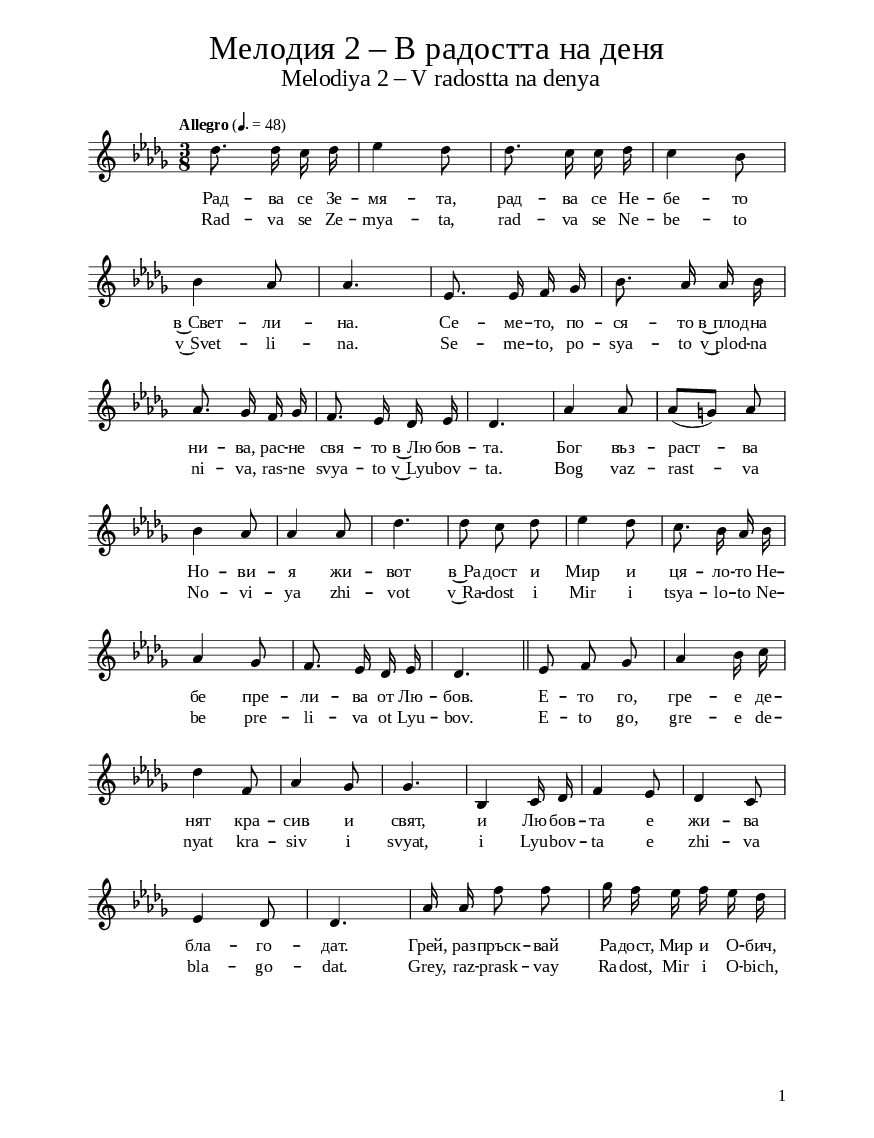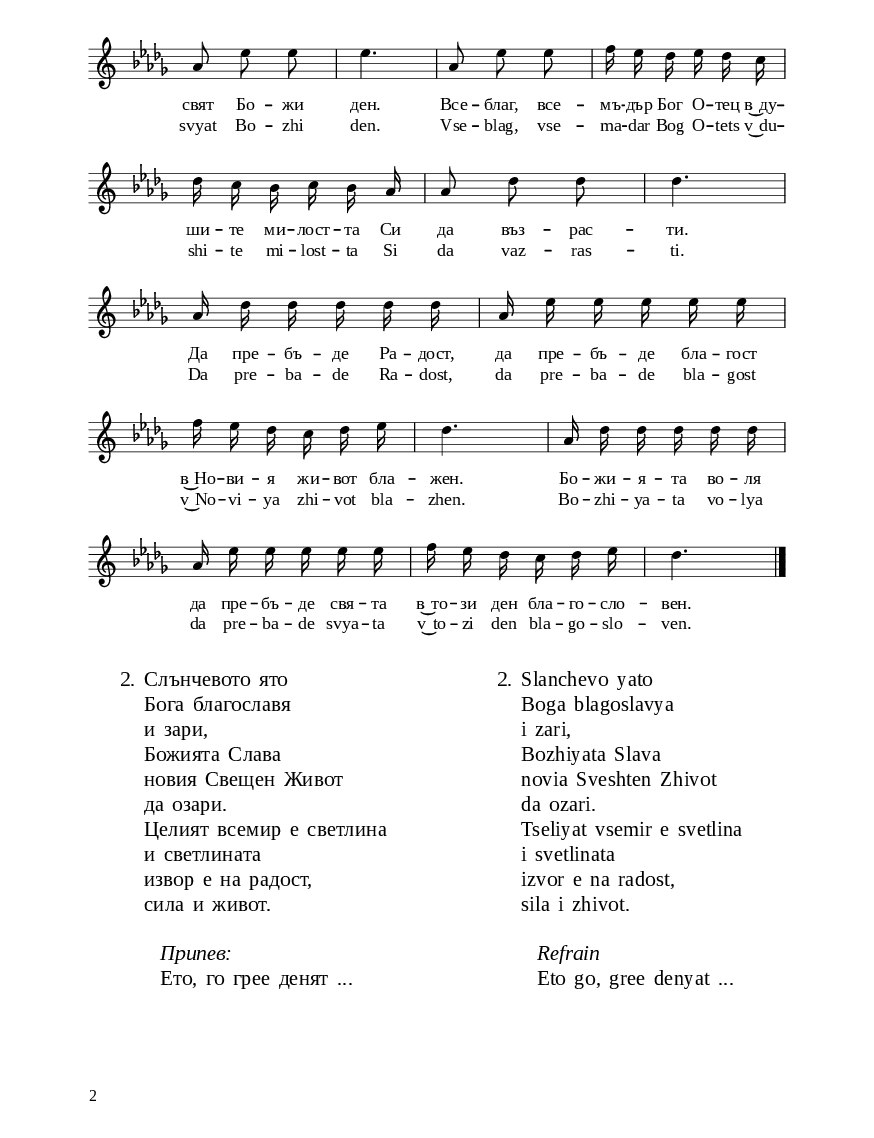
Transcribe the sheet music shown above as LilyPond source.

\version "2.24.0"

% include paper part and global functions
\include "include/globals.ily"

\bookpart {
  \include "include/bookpart-paper.ily"
  \score {
    \include "include/score-layout.ily"

    \new Voice \absolute {
      \clef treble
      \key des \major
      \time 3/8
      \tempoFunc "Allegro" 4. "48"
      \autoBeamOff
      des''8. des''16 c''16 des''16
      | % 2
      es''4 des''8 | % 3
      des''8. c''16 c''16 des''16
      | % 4
      c''4 bes'8 \break | % 5
      bes'4  as'8 | % 6
      as'4. | % 7
      es'8.  es'16  f'16  ges'16  | % 8
      bes'8.  as'16  as'16 bes'16 \break | % 9
      as'8.  ges'16  f'16  ges'16 |

      f'8.  es'16  des'16  es'16 | % 11
      des'4. | % 12
      as'4  as'8   | % 13
      as'8 [(  g'8 )]  as'8 \break| % 14
      bes'4  as'8  | % 15
      as'4  as'8 | % 16
      des''4.  | % 17
      des''8 c''8 des''8 | % 18
      es''4 des''8 | % 19
      c''8. bes'16  as'16 bes'16 \break |

      as'4  ges'8  | % 21
      f'8.  es'16  des'16  es'16 | % 22
      des'4. \bar "||"
      es'8  f'8  ges'8 | % 24
      as'4 bes'16 c''16 \break | % 25
      des''4  f'8 | % 26
      as'4  ges'8 | % 27
      ges'4. | % 28
      bes4  c'16  des'16   | % 29
      f'4  es'8  |
      des'4  c'8  \break | % 31
      es'4  des'8 | % 32
      des'4. | % 33
      as'16  as'16 f''8 f''8 | % 34
      ges''16 f''16 es''16 f''16
      es''16 des''16 \break  | % 35
      as'8 es''8 es''8 | % 36
      es''4.  | % 37
      as'8 es''8 es''8   | % 38
      f''16 es''16 des''16 es''16
      des''16 c''16 \break| % 39
      des''16 c''16 bes'16 c''16
      bes'16  as'16 |
      as'8 des''8 des''8 | % 41
      des''4. \break | % 42
      as'16 des''16 des''16 des''16
      des''16 des''16  | % 43
      as'16 es''16 es''16 es''16
      es''16 es''16 \break | % 44
      f''16 es''16 des''16 c''16
      des''16 es''16 | % 45
      des''4. | % 46
      as'16 des''16 des''16 des''16
      des''16 des''16 \break | % 47
      as'16 es''16 es''16 es''16
      es''16 es''16 | % 48
      f''16 es''16 des''16 c''16
      des''16 es''16 | % 49
      des''4. \bar "|."
    }

    \addlyrics {
      Рад -- ва се Зе -- мя -- та, рад --
      ва се Не -- бе -- то в~Свет -- ли
      -- на. Се -- ме -- то, по -- ся -- то
      в~плод -- на ни -- ва, рас -- не
      свя -- то в~Лю -- бов -- та. Бог
      въз -- раст -- ва Но -- ви -- я
      жи -- вот в~Ра -- дост и Мир и
      ця -- ло -- то Не -- бе пре -- ли --
      ва от Лю -- бов. Е -- то го, гре --
      е де -- нят кра -- сив и свят, и
      Лю -- бов -- та е жи -- ва бла --
      го -- дат. Грей, раз -- пръск -- вай
      Ра -- дост, Мир и О -- бич, свят
      Бо -- жи ден. Все -- благ, все --
      мъ -- дър Бог О -- тец в~ду -- ши
      -- те ми -- лост -- та Си да въз --
      рас -- ти. Да пре -- бъ -- де Ра --
      дост, да пре -- бъ -- де бла --
      гост в~Но -- ви -- я жи -- вот бла
      -- жен. Бо -- жи -- я -- та во -- ля
      да пре -- бъ -- де свя -- та в~то
      -- зи ден бла -- го -- сло -- вен.}
      \addlyrics {
        Rad -- va se Ze -- mya -- ta, rad --
        va se Ne -- be -- to v~Svet -- li
        -- na. Se -- me -- to, po -- sya -- to
        v~plod -- na ni -- va, ras -- ne
        svya -- to v~Lyu -- bov -- ta. Bog
        vaz -- rast -- va No -- vi -- ya
        zhi -- vot v~Ra -- dost i Mir i
        tsya -- lo -- to Ne -- be pre -- li --
        va ot Lyu -- bov. E -- to go, gre --
        e de -- nyat kra -- siv i svyat, i
        Lyu -- bov -- ta e zhi -- va bla --
        go -- dat. Grey, raz -- prask -- vay
        Ra -- dost, Mir i O -- bich, svyat
        Bo -- zhi den. Vse -- blag, vse --
        ma -- dar Bog O -- tets v~du -- shi
        -- te mi -- lost -- ta Si da vaz --
        ras -- ti. Da pre -- ba -- de Ra --
        dost, da pre -- ba -- de bla --
        gost v~No -- vi -- ya zhi -- vot bla
        -- zhen. Bo -- zhi -- ya -- ta vo -- lya
        da pre -- ba -- de svya -- ta v~to
        -- zi den bla -- go -- slo -- ven.}


        \header {
          title = \titleFunc "Мелодия 2 – В радостта на деня" " Melodiya 2 – V radostta na denya"
        }

        \midi{}

      } % score

      \markup \fontsize #bgCoupletFontSize {
        \hspace #3
        \override #`(baseline-skip . ,bgCoupletBaselineSkip)
        \column {
          \line {  2. Слънчевото ято}

          \line {   "   " Бога благославя}

          \line {   "   " и зари,}

          \line {   "   " Божията Слава}

          \line {   "   " новия Свещен Живот}

          \line {   "   " да озари.}

          \line {   "   " Целият всемир е светлина}

          \line {   "   " и светлината}

          \line {   "   " извор е на радост,}

          \line {   "   " сила и живот.}
          \line {   "   " }
          \line \italic {   "      " Припев:}
          \line {   "      " Ето, го грее денят ...}


        }

        \hspace #10
        \override #`(baseline-skip . ,bgCoupletBaselineSkip)
        \column {
          \line { 2. Slanchevo yato}
          \line {   "   " Boga blagoslavya}

          \line {   "   " i zari,}

          \line {   "   " Bozhiyata Slava}

          \line {   "   " novia Sveshten Zhivot}

          \line {   "   " da ozari.}

          \line {   "   " Tseliyat vsemir e svetlina}

          \line {   "   " i svetlinata}

          \line {   "   " izvor e na radost,}

          \line {   "   " sila i zhivot.}
          \line {   "   " }
          \line \italic {   "      " Refrain}
          \line {   "      " Eto go, gree denyat ...}

        } %column
      } % markup

      \pageBreak

      % include foreign translation(s) of the song
      \version "2.24.0"

\markup \fill-line { \fontsize #deTitleFontSize "Melodie 2 – Erhabenes Leben" }
\markup \null
\markup \null
\markup \fontsize #deCoupletFontSize {
  \hspace #12
  \override #`(baseline-skip . ,deCoupletBaselineSkip)

  \column {
    \line { " " }


 \line { 1.  Die Erde freut sich,}

 \line { "   "der Himmel freut sich im Licht.}

 \line { "   "Das Korn, im Fruchtacker gesät,}

 \line { "   "gedeiht heilig in der Liebe. }

 \line { "   "Gott lässt das neue Leben wachsen}

 \line { "   "in Freude und Frieden}

 \line { "   "und der ganze Himmel fließt von Liebe über.}
 \line { " "}

 \line \italic { "   "Refrain:}

 \line { "   "Nun ist der Tag schön und heilig,}

 \line { "   "und die Liebe ist ein lebendiger Segen.}

 \line { "   "Scheine, verstreue Freude, Frieden und Liebe,}

 \line { "   "heiliger göttlicher Tag. }

 \line { "   "Allgütiger, allweiser Gottvater}

 \line { "   "lass Deine Gnade in den Seelen wachsen.}

 \line { "   "Auf dass die Freude auf ewig ist,}

 \line { "   "auf dass die Güte auf ewig ist}

 \line { "   "im neuen seligen Leben.}

 \line { "   "Möge der göttliche Wille heilig in diesem  }

 \line { "   "gesegneten Tag auf ewig sein.}
 \line { " "}

 \line { 2. Der Schwarm aus der Sonne segnet und scheint,}

 \line { "   "damit der göttliche Ruhm das heilige Leben bescheint. }

 \line { "   "Die ganze Welt ist Licht und das Licht}

 \line { "   "ist Quelle von Freude, Kraft und Leben.}


\line { " " }

\line \italic {"   " Refrain ...}

 \line { "   "Nun scheint der Tag...}

 }
}


    } % bookpart

    % Più mosso
    %
